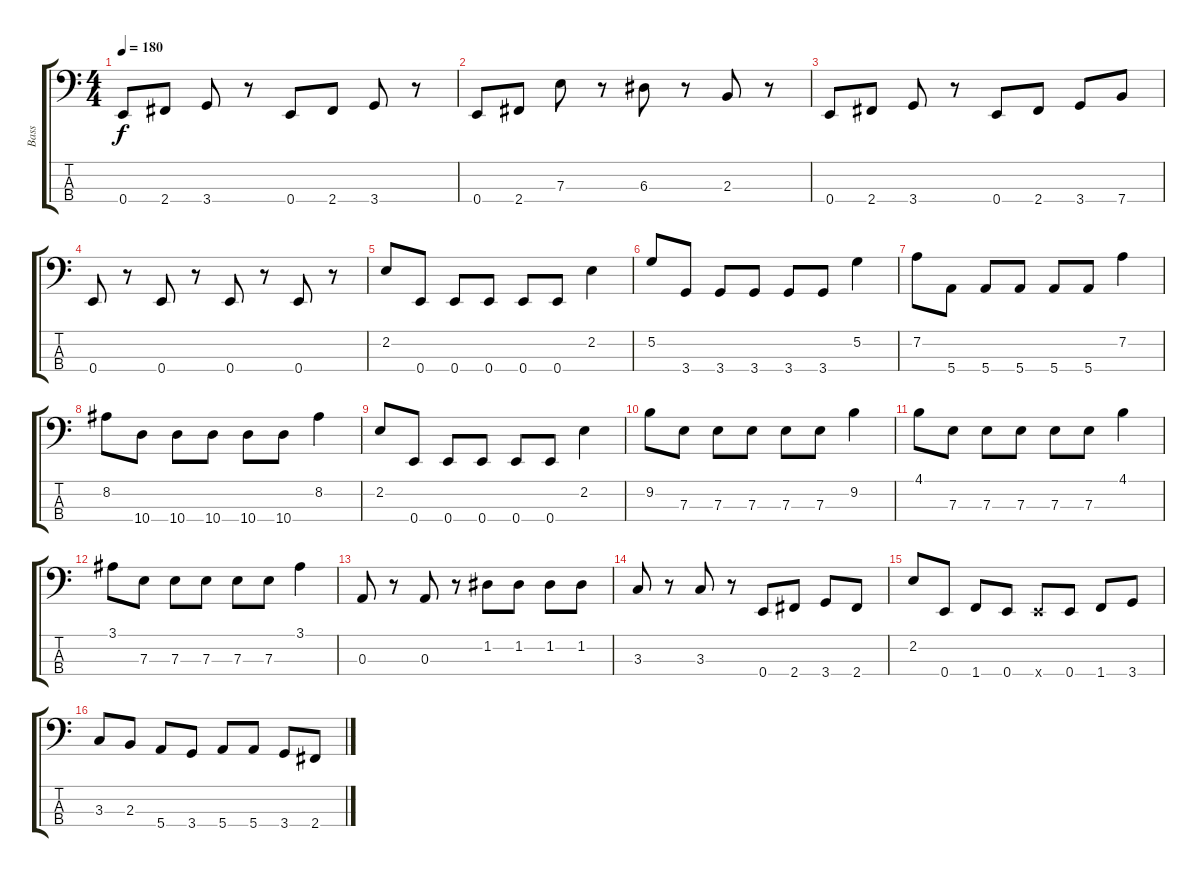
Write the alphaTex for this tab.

\track ("Bass" "Bass") {instrument electricbasspick}
\staff {score tabs}
\tuning (G2 D2 A1 E1) {hide}
\ts (4 4)
\tempo 180
\clef f4
\ks c
0.4.8{dy f} 2.4.8 3.4.8 r.8 0.4.8 2.4.8 3.4.8 r.8 |
0.4.8 2.4.8 7.3.8 r.8 6.3.8 r.8 2.3.8 r.8 |
0.4.8 2.4.8 3.4.8 r.8 0.4.8 2.4.8 3.4.8 7.4.8 |
0.4.8 r.8 0.4.8 r.8 0.4.8 r.8 0.4.8 r.8 |
2.2.8 0.4.8 0.4.8 0.4.8 0.4.8 0.4.8 2.2.4 |
5.2.8 3.4.8 3.4.8 3.4.8 3.4.8 3.4.8 5.2.4 |
7.2.8 5.4.8 5.4.8 5.4.8 5.4.8 5.4.8 7.2.4 |
8.2.8 10.4.8 10.4.8 10.4.8 10.4.8 10.4.8 8.2.4 |
2.2.8 0.4.8 0.4.8 0.4.8 0.4.8 0.4.8 2.2.4 |
9.2.8 7.3.8 7.3.8 7.3.8 7.3.8 7.3.8 9.2.4 |
4.1.8 7.3.8 7.3.8 7.3.8 7.3.8 7.3.8 4.1.4 |
3.1.8 7.3.8 7.3.8 7.3.8 7.3.8 7.3.8 3.1.4 |
0.3.8 r.8 0.3.8 r.8 1.2.8 1.2.8 1.2.8 1.2.8 |
3.3.8 r.8 3.3.8 r.8 0.4.8 2.4.8 3.4.8 2.4.8 |
2.2.8 0.4.8 1.4.8 0.4.8 0.4{x}.8 0.4.8 1.4.8 3.4.8 |
3.3.8 2.3.8 5.4.8 3.4.8 5.4.8 5.4.8 3.4.8 2.4.8
